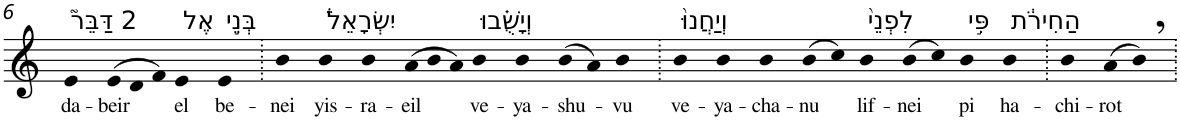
**kern	**text
*part1	*part1
*staff1	*staff1
*I"Piano	*
*I'Pno	*
!!LO:PB:g=z
*clefG2	*
*k[]	*
=6	=6
!LO:TX:a:t=2 דַּבֵּר֮	!
!	!LO:LY:b
4e	da-
!	!LO:LY:b
(>12e	-beir
12d	.
12f)	.
!LO:TX:a:t=אֶל	!
!	!LO:LY:b
4e	el
!LO:TX:a:t=בְּנֵ֣י	!
!	!LO:LY:b
4e	be-
=7.	=7.
!	!LO:LY:b
4b	-nei
!LO:TX:a:t=יִשְׂרָאֵל֒	!
!	!LO:LY:b
4b	yis-
!	!LO:LY:b
4b	-ra-
!	!LO:LY:b
(>12a	-eil
12b	.
12a)	.
!LO:TX:a:t=וְיָשֻׁ֗בוּ	!
!	!LO:LY:b
4b	ve-
!	!LO:LY:b
4b	-ya-
!	!LO:LY:b
(>8b	-shu-
8a)	.
!	!LO:LY:b
4b	-vu
=8.	=8.
!LO:TX:a:t=וְיַחֲנוּ֙	!
!	!LO:LY:b
4b	ve-
!	!LO:LY:b
4b	-ya-
!	!LO:LY:b
4b	-cha-
!	!LO:LY:b
(>8b	-nu
8cc)	.
!LO:TX:a:t=לִפְנֵי֙	!
!	!LO:LY:b
4b	lif-
!	!LO:LY:b
(>8b	-nei
8cc)	.
!LO:TX:a:t=פִּ֣י	!
!	!LO:LY:b
4b	pi
!LO:TX:a:t=הַחִירֹ֔ת	!
!	!LO:LY:b
4b	ha-
=9.	=9.
!	!LO:LY:b
4b	-chi-
!	!LO:LY:b
(>8a	-rot
8b,)	.
=.	=.
*-	*-
